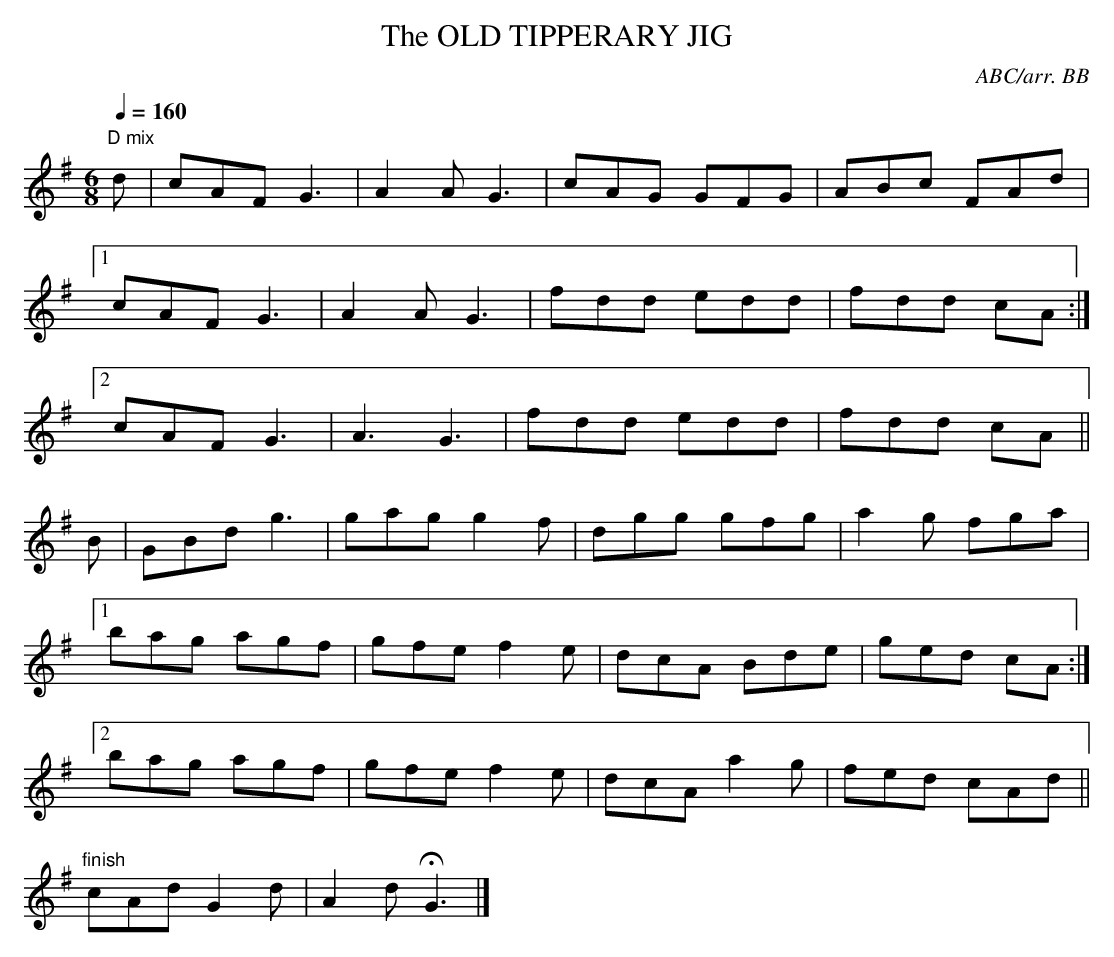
X:1
T:OLD TIPPERARY JIG, The
C:ABC/arr. BB
M:6/8
L:1/8
Q:1/4=160
K:G
"D mix"
d|cAF G3|A2A G3|cAG GFG|ABc FAd|
[1 cAF G3|A2A G3|fdd edd|fdd cA :|
[2 cAF G3|A3 G3|fdd edd|fdd cA||
B|GBd g3|gag g2f|dgg gfg|a2g fga|
[1 bag agf|gfe f2e|dcA Bde|ged cA :|
[2 bag agf|gfe f2e|dcA a2g|fed cAd ||
"finish" cAd G2d|A2d HG3 |]
